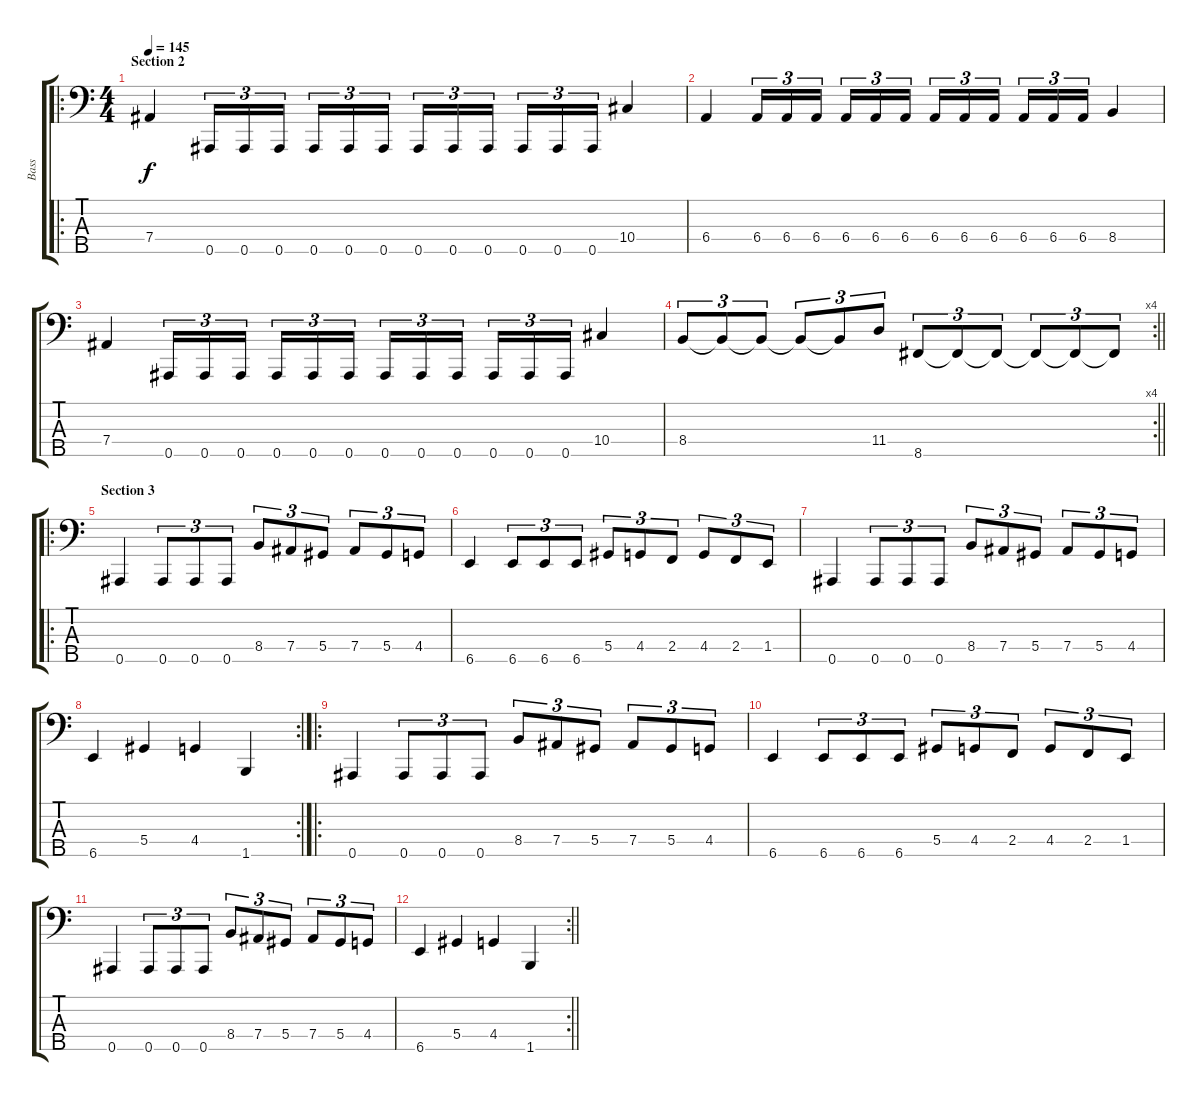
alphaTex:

\track ("Bass" "Bass") {instrument electricbasspick}
\staff {score tabs}
\tuning (Gb2 Db2 Ab1 Eb1 Bb0) {hide}
\ro
\ts (4 4)
\section ("" "Section 2")
\tempo 145
\clef f4
\ks c
7.4.4{dy f} 0.5.16{tu (3 2)} 0.5.16{tu (3 2)} 0.5.16{tu (3 2) beam splitsecondary} 0.5.16{tu (3 2)} 0.5.16{tu (3 2)} 0.5.16{tu (3 2)} 0.5.16{tu (3 2)} 0.5.16{tu (3 2)} 0.5.16{tu (3 2) beam splitsecondary} 0.5.16{tu (3 2)} 0.5.16{tu (3 2)} 0.5.16{tu (3 2)} 10.4.4 |
6.4.4 6.4.16{tu (3 2)} 6.4.16{tu (3 2)} 6.4.16{tu (3 2) beam splitsecondary} 6.4.16{tu (3 2)} 6.4.16{tu (3 2)} 6.4.16{tu (3 2)} 6.4.16{tu (3 2)} 6.4.16{tu (3 2)} 6.4.16{tu (3 2) beam splitsecondary} 6.4.16{tu (3 2)} 6.4.16{tu (3 2)} 6.4.16{tu (3 2)} 8.4.4 |
7.4.4 0.5.16{tu (3 2)} 0.5.16{tu (3 2)} 0.5.16{tu (3 2) beam splitsecondary} 0.5.16{tu (3 2)} 0.5.16{tu (3 2)} 0.5.16{tu (3 2)} 0.5.16{tu (3 2)} 0.5.16{tu (3 2)} 0.5.16{tu (3 2) beam splitsecondary} 0.5.16{tu (3 2)} 0.5.16{tu (3 2)} 0.5.16{tu (3 2)} 10.4.4 |
\rc 4
\barLineRight lightlight
8.4.8{tu (3 2)} 8.4{t}.8{tu (3 2)} 8.4{t}.8{tu (3 2)} 8.4{t}.8{tu (3 2)} 8.4{t}.8{tu (3 2)} 11.4.8{tu (3 2)} 8.5.8{tu (3 2)} 8.5{t}.8{tu (3 2)} 8.5{t}.8{tu (3 2)} 8.5{t}.8{tu (3 2)} 8.5{t}.8{tu (3 2)} 8.5{t}.8{tu (3 2)} |
\ro
\section ("" "Section 3")
0.5.4 0.5.8{tu (3 2)} 0.5.8{tu (3 2)} 0.5.8{tu (3 2)} 8.4.8{tu (3 2)} 7.4.8{tu (3 2)} 5.4.8{tu (3 2)} 7.4.8{tu (3 2)} 5.4.8{tu (3 2)} 4.4.8{tu (3 2)} |
6.5.4 6.5.8{tu (3 2)} 6.5.8{tu (3 2)} 6.5.8{tu (3 2)} 5.4.8{tu (3 2)} 4.4.8{tu (3 2)} 2.4.8{tu (3 2)} 4.4.8{tu (3 2)} 2.4.8{tu (3 2)} 1.4.8{tu (3 2)} |
0.5.4 0.5.8{tu (3 2)} 0.5.8{tu (3 2)} 0.5.8{tu (3 2)} 8.4.8{tu (3 2)} 7.4.8{tu (3 2)} 5.4.8{tu (3 2)} 7.4.8{tu (3 2)} 5.4.8{tu (3 2)} 4.4.8{tu (3 2)} |
\rc 2
6.5.4 5.4.4 4.4.4 1.5.4 |
\ro
0.5.4 0.5.8{tu (3 2)} 0.5.8{tu (3 2)} 0.5.8{tu (3 2)} 8.4.8{tu (3 2)} 7.4.8{tu (3 2)} 5.4.8{tu (3 2)} 7.4.8{tu (3 2)} 5.4.8{tu (3 2)} 4.4.8{tu (3 2)} |
6.5.4 6.5.8{tu (3 2)} 6.5.8{tu (3 2)} 6.5.8{tu (3 2)} 5.4.8{tu (3 2)} 4.4.8{tu (3 2)} 2.4.8{tu (3 2)} 4.4.8{tu (3 2)} 2.4.8{tu (3 2)} 1.4.8{tu (3 2)} |
0.5.4 0.5.8{tu (3 2)} 0.5.8{tu (3 2)} 0.5.8{tu (3 2)} 8.4.8{tu (3 2)} 7.4.8{tu (3 2)} 5.4.8{tu (3 2)} 7.4.8{tu (3 2)} 5.4.8{tu (3 2)} 4.4.8{tu (3 2)} |
\rc 2
\barLineRight lightlight
6.5.4 5.4.4 4.4.4 1.5.4
